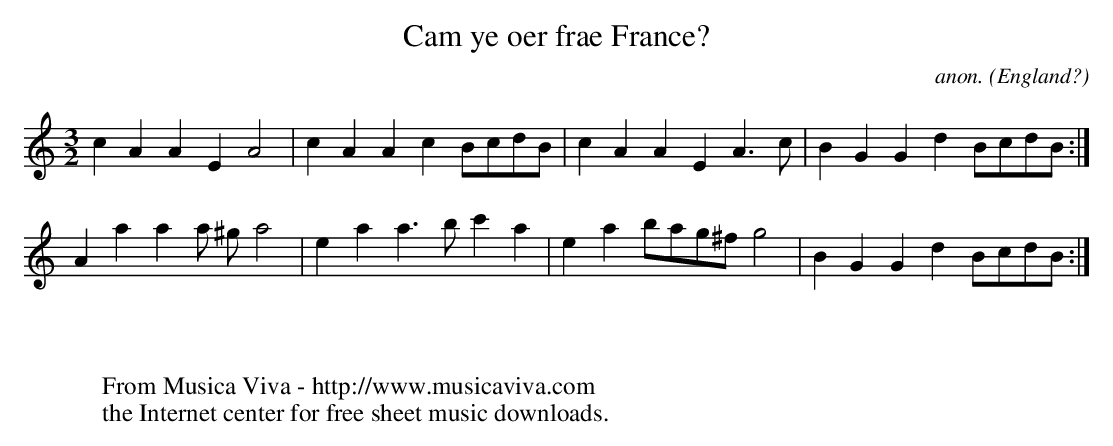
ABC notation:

X:1
T:Cam ye oer frae France?
C:anon.
O:England?
M:3/2
L:1/8
K:Am
c2A2A2 E2 A4 | c2A2A2c2 BcdB | \
c2A2A2 E2 A3c| B2G2 G2d2 BcdB:|
A2a2a2 a ^ga4 | e2a2a3b c'2a2|\
e2a2 bag^f g4| B2G2G2d2 BcdB:|
W:
W:
W:  From Musica Viva - http://www.musicaviva.com
W:  the Internet center for free sheet music downloads.
